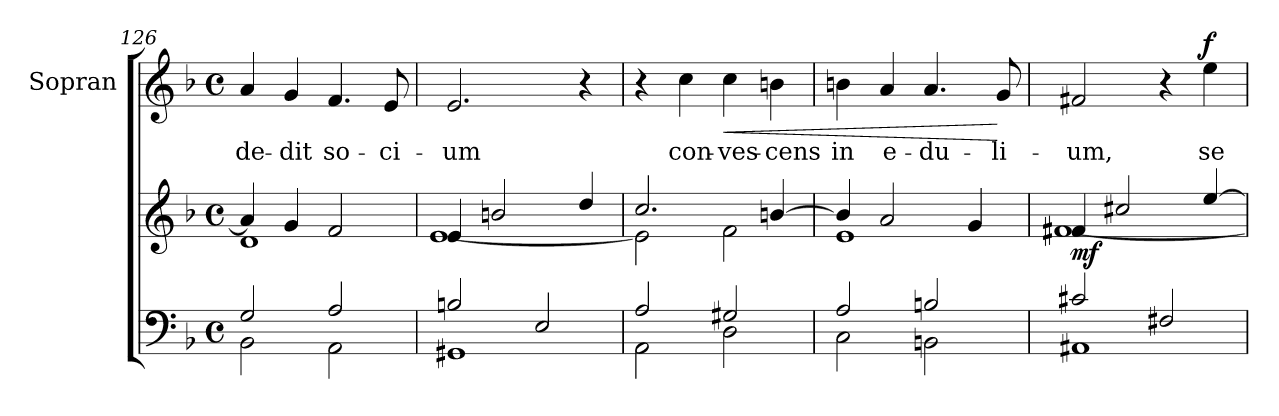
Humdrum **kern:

**kern	**kern	**dynam	**kern	**text	**dynam
*part2	*part2	*part2	*part1	*part1	*part1
*staff3	*staff2	*staff2/3	*staff1	*staff1	*staff1
*	*	*	*I"Sopran	*	*
*	*	*	*I'S.	*	*
*clefF4	*clefG2	*	*clefG2	*	*
*k[b-]	*k[b-]	*	*k[b-]	*	*
*F:	*F:	*	*F:	*	*
*M4/4	*M4/4	*	*M4/4	*	*
*met(c)	*met(c)	*	*met(c)	*	*
=126	=126	=126	=126	=126	=126
*^	*^	*	*	*	*
!	!	!	!	!	!	!LO:LY:b	!
2G/	2BB-\	4a/]	1d	.	4a/	de-	.
!	!	!	!	!	!	!LO:LY:b	!
.	.	4g/	.	.	4g/	-dit	.
!	!	!	!	!	!	!LO:LY:b	!
2A/	2AA\	2f/	.	.	4.f/	so-	.
!	!	!	!	!	!	!LO:LY:b	!
.	.	.	.	.	8e/	-ci-	.
=127	=127	=127	=127	=127	=127	=127	=127
!	!	!	!	!	!	!LO:LY:b	!
2Bn/	1GG#X	4e/	[<1e	.	2.e/	-um	.
.	.	2bn/	.	.	.	.	.
2E/	.	.	.	.	.	.	.
.	.	4dd/	.	.	4r	.	.
=128	=128	=128	=128	=128	=128	=128	=128
2A/	2AA\	2.cc/	2e\]	.	4r	.	.
!	!	!	!	!	!	!LO:LY:b	!
.	.	.	.	.	4cc\	con-	.
!	!	!	!	!	!	!LO:LY:b	!LO:HP:b
2G#X/	2D\	.	2f\	.	4cc\	-ves-	<
!	!	!	!	!	!	!LO:LY:b	!
.	.	[>4bn/	.	.	4bn\	-cens	.
!!LO:LB:g=z
=129	=129	=129	=129	=129	=129	=129	=129
!	!	!	!	!	!	!LO:LY:b	!
2A/	2C\	4b/]	1e	.	4bn\	in	.
!	!	!	!	!	!	!LO:LY:b	!
.	.	2a/	.	.	4a/	e-	.
!	!	!	!	!	!	!LO:LY:b	!
2Bn/	2BBn\	.	.	.	4.a/	-du-	.
.	.	4g/	.	.	.	.	.
!	!	!	!	!	!	!LO:LY:b	!
.	.	.	.	.	8g/	-li-	[
=130	=130	=130	=130	=130	=130	=130	=130
!	!	!	!	!LO:DY:b	!	!LO:LY:b	!
2c#X/	1AA#X	4f#X/	[<1f#	mf	2f#X/	-um,	.
.	.	2cc#X/	.	.	.	.	.
2F#X/	.	.	.	.	4r	.	.
!	!	!	!	!	!	!LO:LY:b	!LO:DY:a
.	.	[>4ee/	.	.	4ee\	se	f
*v	*v	*	*	*	*	*	*
*	*v	*v	*	*	*	*
=	=	=	=	=	=
*-	*-	*-	*-	*-	*-
